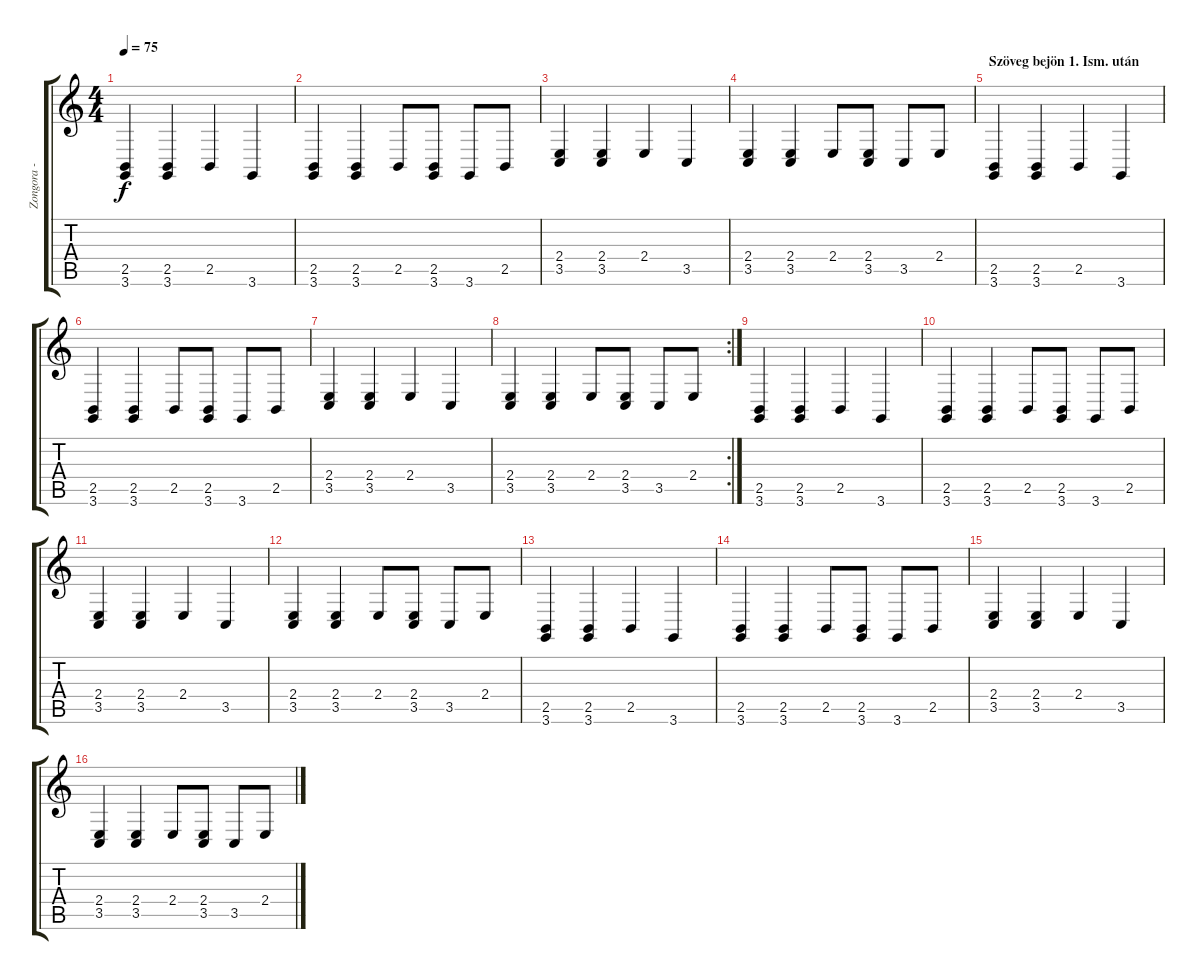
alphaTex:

\track ("Zongora - Bal Kéz" "Zongora - ") {instrument acousticgrandpiano}
\staff {score tabs}
\tuning (E4 B3 G3 D3 A2 E2) {hide}
\ts (4 4)
\tempo 75
\clef g2
\ks c
(2.5 3.6).4{dy f instrument acousticgrandpiano} (2.5 3.6).4 2.5.4 3.6.4 |
(2.5 3.6).4 (2.5 3.6).4 2.5.8 (2.5 3.6).8 3.6.8 2.5.8 |
(2.4 3.5).4 (2.4 3.5).4 2.4.4 3.5.4 |
(2.4 3.5).4 (2.4 3.5).4 2.4.8 (2.4 3.5).8 3.5.8 2.4.8 |
\section ("" "Szöveg bejön 1. Ism. után")
(2.5 3.6).4 (2.5 3.6).4 2.5.4 3.6.4 |
(2.5 3.6).4 (2.5 3.6).4 2.5.8 (2.5 3.6).8 3.6.8 2.5.8 |
(2.4 3.5).4 (2.4 3.5).4 2.4.4 3.5.4 |
\rc 2
(2.4 3.5).4 (2.4 3.5).4 2.4.8 (2.4 3.5).8 3.5.8 2.4.8 |
(2.5 3.6).4 (2.5 3.6).4 2.5.4 3.6.4 |
(2.5 3.6).4 (2.5 3.6).4 2.5.8 (2.5 3.6).8 3.6.8 2.5.8 |
(2.4 3.5).4 (2.4 3.5).4 2.4.4 3.5.4 |
(2.4 3.5).4 (2.4 3.5).4 2.4.8 (2.4 3.5).8 3.5.8 2.4.8 |
(2.5 3.6).4 (2.5 3.6).4 2.5.4 3.6.4 |
(2.5 3.6).4 (2.5 3.6).4 2.5.8 (2.5 3.6).8 3.6.8 2.5.8 |
(2.4 3.5).4 (2.4 3.5).4 2.4.4 3.5.4 |
(2.4 3.5).4 (2.4 3.5).4 2.4.8 (2.4 3.5).8 3.5.8 2.4.8
